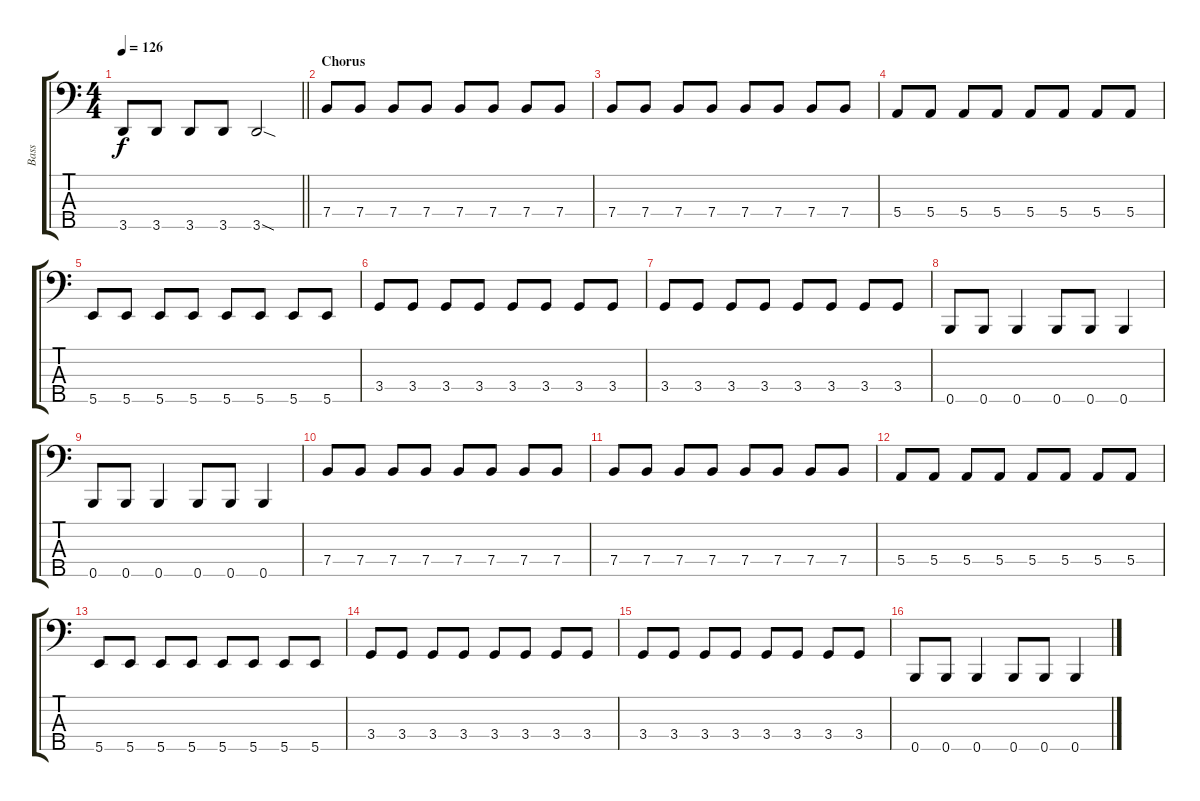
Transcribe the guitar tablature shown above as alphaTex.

\track ("Bass" "Bass") {instrument electricbassfinger}
\staff {score tabs}
\tuning (G2 D2 A1 E1 B0) {hide}
\ts (4 4)
\tempo 126
\clef f4
\barLineRight lightlight
\ks c
3.5.8{dy f} 3.5.8 3.5.8 3.5.8 3.5{sod}.2 |
\section ("" "Chorus")
7.4.8 7.4.8 7.4.8 7.4.8 7.4.8 7.4.8 7.4.8 7.4.8 |
7.4.8 7.4.8 7.4.8 7.4.8 7.4.8 7.4.8 7.4.8 7.4.8 |
5.4.8 5.4.8 5.4.8 5.4.8 5.4.8 5.4.8 5.4.8 5.4.8 |
5.5.8 5.5.8 5.5.8 5.5.8 5.5.8 5.5.8 5.5.8 5.5.8 |
3.4.8 3.4.8 3.4.8 3.4.8 3.4.8 3.4.8 3.4.8 3.4.8 |
3.4.8 3.4.8 3.4.8 3.4.8 3.4.8 3.4.8 3.4.8 3.4.8 |
0.5.8 0.5.8 0.5.4 0.5.8 0.5.8 0.5.4 |
0.5.8 0.5.8 0.5.4 0.5.8 0.5.8 0.5.4 |
7.4.8 7.4.8 7.4.8 7.4.8 7.4.8 7.4.8 7.4.8 7.4.8 |
7.4.8 7.4.8 7.4.8 7.4.8 7.4.8 7.4.8 7.4.8 7.4.8 |
5.4.8 5.4.8 5.4.8 5.4.8 5.4.8 5.4.8 5.4.8 5.4.8 |
5.5.8 5.5.8 5.5.8 5.5.8 5.5.8 5.5.8 5.5.8 5.5.8 |
3.4.8 3.4.8 3.4.8 3.4.8 3.4.8 3.4.8 3.4.8 3.4.8 |
3.4.8 3.4.8 3.4.8 3.4.8 3.4.8 3.4.8 3.4.8 3.4.8 |
0.5.8 0.5.8 0.5.4 0.5.8 0.5.8 0.5.4
